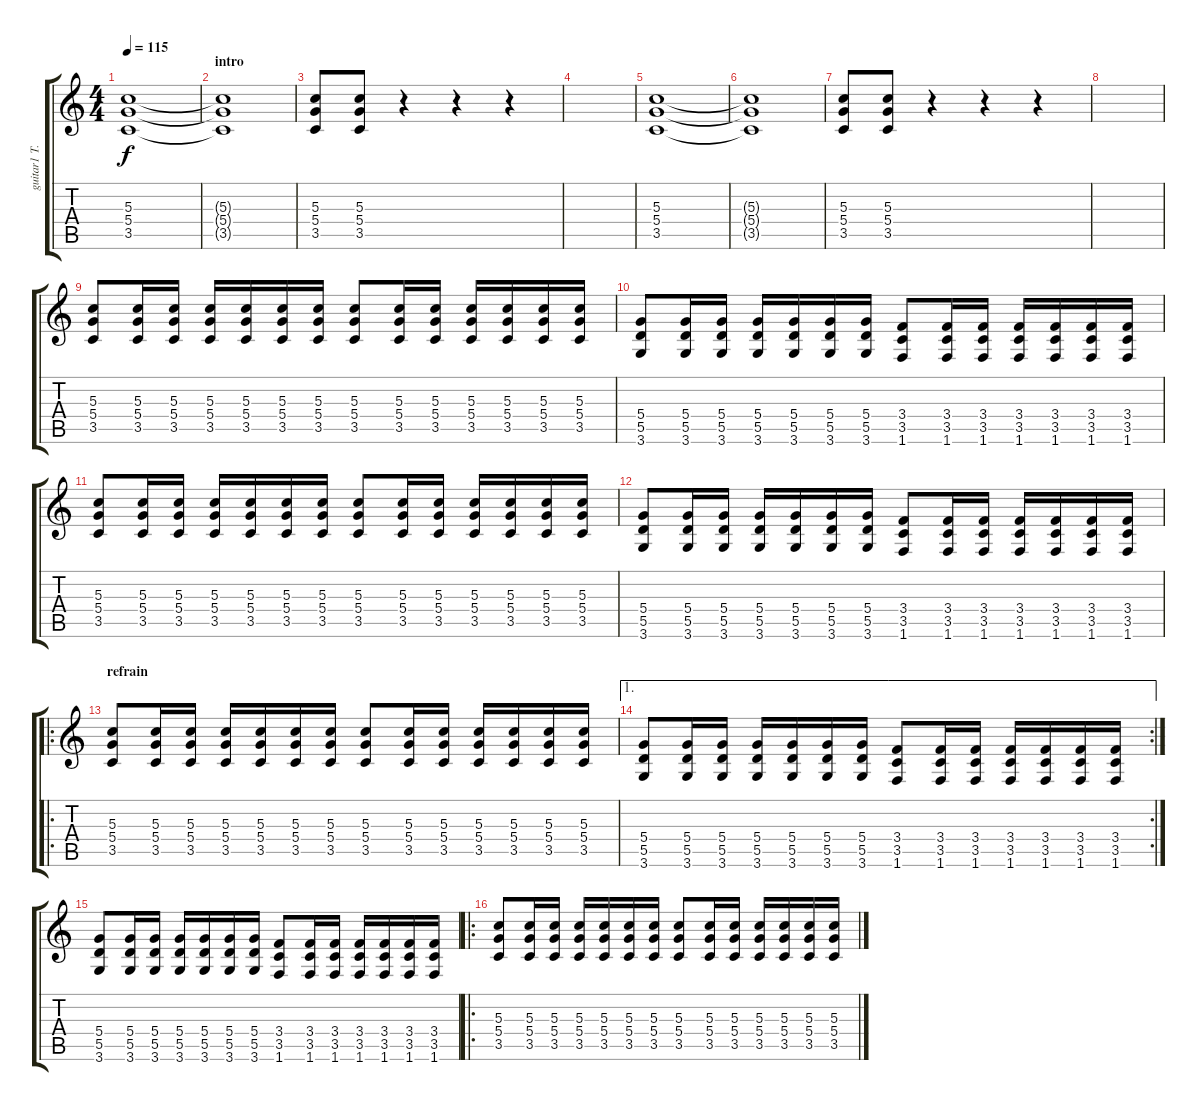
\track ("guitar1 longe" "guitar1 T.") {instrument distortionguitar}
\staff {score tabs}
\tuning (E4 B3 G3 D3 A2 E2) {hide}
\ts (4 4)
\tempo 115
\clef g2
\ks c
(5.3 5.4 3.5).1{dy f volume 9 instrument distortionguitar} |
\section ("" "intro")
(5.3{t} 5.4{t} 3.5{t}).1 |
(5.3 5.4 3.5).8{volume 14} (5.3 5.4 3.5).8 r.4 r.4 r.4 |
|
(5.3 5.4 3.5).1{volume 9} |
(5.3{t} 5.4{t} 3.5{t}).1 |
(5.3 5.4 3.5).8{volume 14} (5.3 5.4 3.5).8 r.4 r.4 r.4 |
|
(5.3 5.4 3.5).8{balance 16} (5.3 5.4 3.5).16 (5.3 5.4 3.5).16 (5.3 5.4 3.5).16 (5.3 5.4 3.5).16 (5.3 5.4 3.5).16 (5.3 5.4 3.5).16 (5.3 5.4 3.5).8 (5.3 5.4 3.5).16 (5.3 5.4 3.5).16 (5.3 5.4 3.5).16 (5.3 5.4 3.5).16 (5.3 5.4 3.5).16 (5.3 5.4 3.5).16 |
(5.4 5.5 3.6).8 (5.4 5.5 3.6).16 (5.4 5.5 3.6).16 (5.4 5.5 3.6).16 (5.4 5.5 3.6).16 (5.4 5.5 3.6).16 (5.4 5.5 3.6).16 (3.4 3.5 1.6).8 (3.4 3.5 1.6).16 (3.4 3.5 1.6).16 (3.4 3.5 1.6).16 (3.4 3.5 1.6).16 (3.4 3.5 1.6).16 (3.4 3.5 1.6).16 |
(5.3 5.4 3.5).8 (5.3 5.4 3.5).16 (5.3 5.4 3.5).16 (5.3 5.4 3.5).16 (5.3 5.4 3.5).16 (5.3 5.4 3.5).16 (5.3 5.4 3.5).16 (5.3 5.4 3.5).8 (5.3 5.4 3.5).16 (5.3 5.4 3.5).16 (5.3 5.4 3.5).16 (5.3 5.4 3.5).16 (5.3 5.4 3.5).16 (5.3 5.4 3.5).16 |
(5.4 5.5 3.6).8 (5.4 5.5 3.6).16 (5.4 5.5 3.6).16 (5.4 5.5 3.6).16 (5.4 5.5 3.6).16 (5.4 5.5 3.6).16 (5.4 5.5 3.6).16 (3.4 3.5 1.6).8 (3.4 3.5 1.6).16 (3.4 3.5 1.6).16 (3.4 3.5 1.6).16 (3.4 3.5 1.6).16 (3.4 3.5 1.6).16 (3.4 3.5 1.6).16 |
\ro
\section ("" "refrain")
(5.3 5.4 3.5).8{balance 16} (5.3 5.4 3.5).16 (5.3 5.4 3.5).16 (5.3 5.4 3.5).16 (5.3 5.4 3.5).16 (5.3 5.4 3.5).16 (5.3 5.4 3.5).16 (5.3 5.4 3.5).8 (5.3 5.4 3.5).16 (5.3 5.4 3.5).16 (5.3 5.4 3.5).16 (5.3 5.4 3.5).16 (5.3 5.4 3.5).16 (5.3 5.4 3.5).16 |
\ae 1
\rc 2
(5.4 5.5 3.6).8 (5.4 5.5 3.6).16 (5.4 5.5 3.6).16 (5.4 5.5 3.6).16 (5.4 5.5 3.6).16 (5.4 5.5 3.6).16 (5.4 5.5 3.6).16 (3.4 3.5 1.6).8 (3.4 3.5 1.6).16 (3.4 3.5 1.6).16 (3.4 3.5 1.6).16 (3.4 3.5 1.6).16 (3.4 3.5 1.6).16 (3.4 3.5 1.6).16 |
(5.4 5.5 3.6).8 (5.4 5.5 3.6).16 (5.4 5.5 3.6).16 (5.4 5.5 3.6).16 (5.4 5.5 3.6).16 (5.4 5.5 3.6).16 (5.4 5.5 3.6).16 (3.4 3.5 1.6).8 (3.4 3.5 1.6).16 (3.4 3.5 1.6).16 (3.4 3.5 1.6).16 (3.4 3.5 1.6).16 (3.4 3.5 1.6).16 (3.4 3.5 1.6).16 |
\ro
(5.3 5.4 3.5).8 (5.3 5.4 3.5).16 (5.3 5.4 3.5).16 (5.3 5.4 3.5).16 (5.3 5.4 3.5).16 (5.3 5.4 3.5).16 (5.3 5.4 3.5).16 (5.3 5.4 3.5).8 (5.3 5.4 3.5).16 (5.3 5.4 3.5).16 (5.3 5.4 3.5).16 (5.3 5.4 3.5).16 (5.3 5.4 3.5).16 (5.3 5.4 3.5).16
